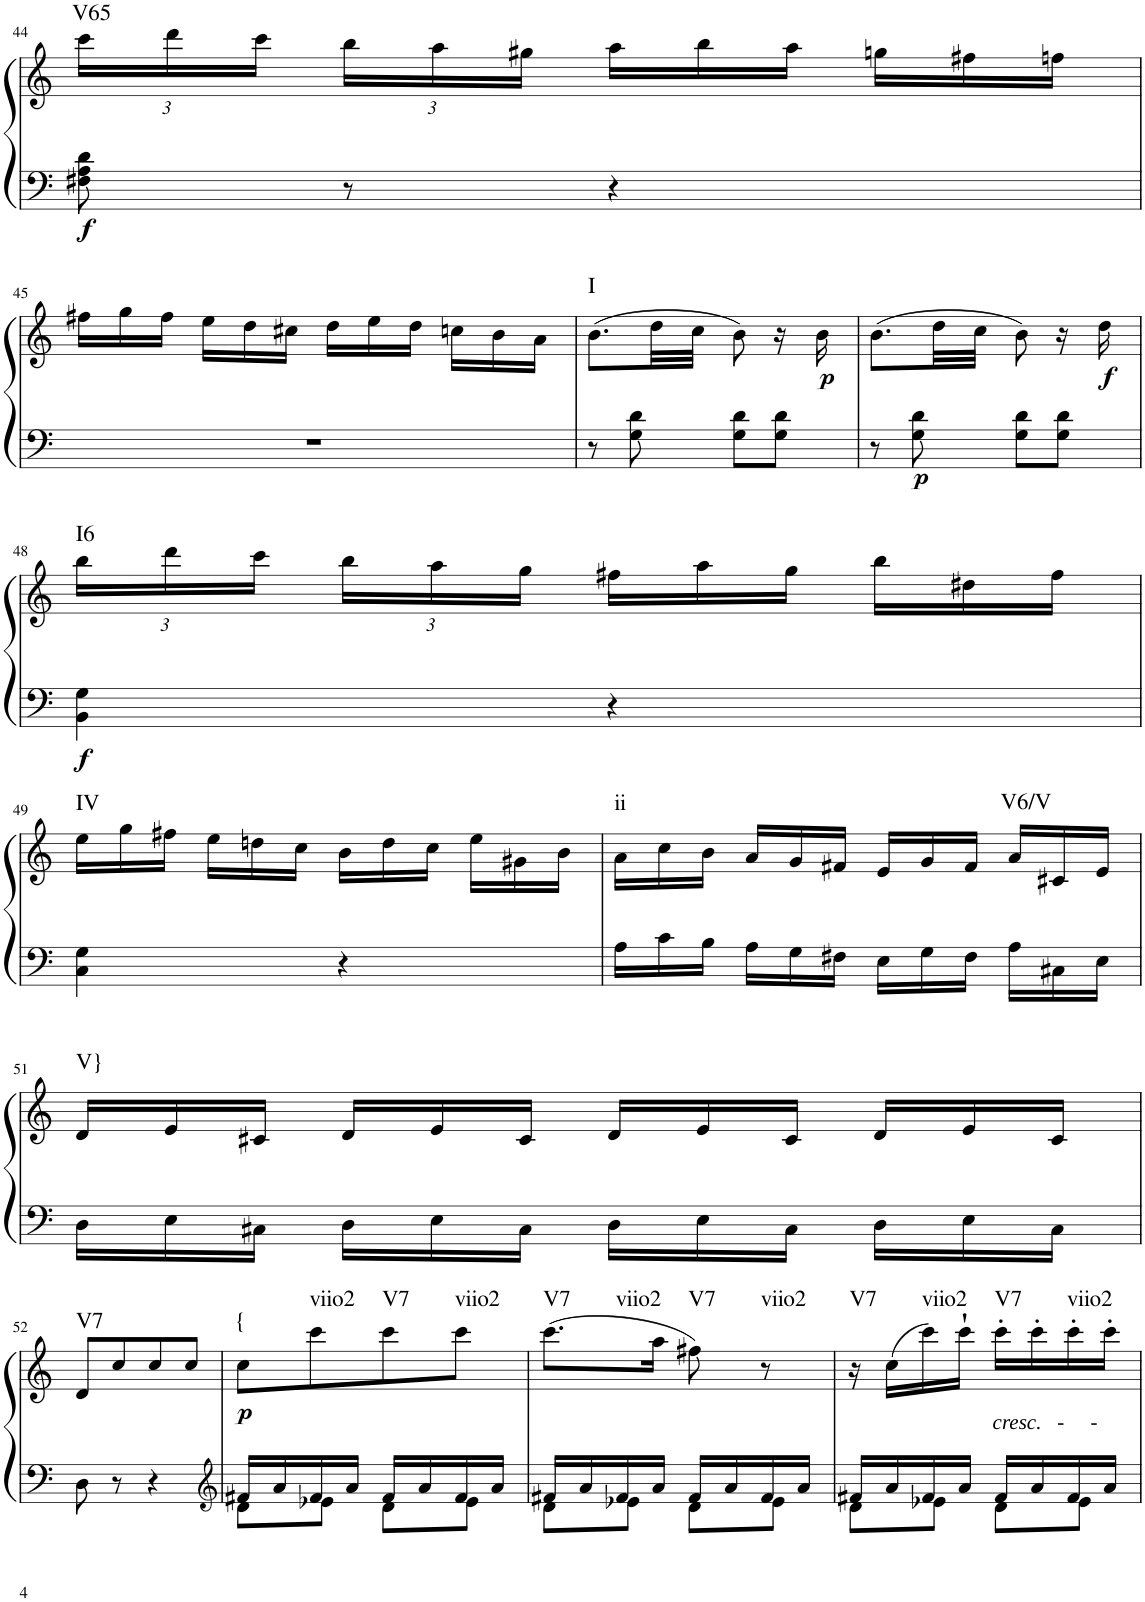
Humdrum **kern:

**kern	**kern	**dynam	**harte
*part1	*part1	*part1	*part1
*staff2	*staff1	*staff1/2	*
*I"Klavier linke Hand	*	*	*
!!LO:PB:g=z
*clefF4	*clefG2	*	*
*k[]	*k[]	*	*
*M2/4	*M2/4	*	*
*	*Xbrackettup	*	*
=44	=44	=44	=44
!	!	!LO:DY:b=2	!LO:H:kt=V65
8F#X\ 8A\ 8d\	24ccc\LL	f	N
.	24ddd\	.	.
.	24ccc\JJ	.	.
8r	24bb\LL	.	.
.	24aa\	.	.
.	24gg#X\JJ	.	.
4r	24aa\LL	.	.
.	24bb\	.	.
.	24aa\JJ	.	.
.	24ggn\LL	.	.
.	24ff#X\	.	.
.	24ffn\JJ	.	.
!!LO:LB:g=z
=45	=45	=45	=45
2r	24ff#X\LL	.	.
.	24gg\	.	.
.	24ff#\JJ	.	.
.	24ee\LL	.	.
.	24dd\	.	.
.	24cc#X\JJ	.	.
.	24dd\LL	.	.
.	24ee\	.	.
.	24dd\JJ	.	.
.	24ccn\LL	.	.
.	24b\	.	.
.	24a\JJ	.	.
=46	=46	=46	=46
!	!	!	!LO:H:kt=I
8r	(8.b\L	.	N
8G\ 8d\	.	.	.
.	32dd\LL	.	.
.	32cc\JJJ	.	.
8G\ 8d\L	8b\)	.	.
8G\ 8d\J	16r	.	.
!	!	!LO:DY:b	!
.	16b\	p	.
=47	=47	=47	=47
8r	(8.b\L	.	.
!	!	!LO:DY:b=2	!
8G\ 8d\	.	p	.
.	32dd\LL	.	.
.	32cc\JJJ	.	.
8G\ 8d\L	8b\)	.	.
8G\ 8d\J	16r	.	.
!	!	!LO:DY:b	!
.	16dd\	f	.
!!LO:LB:g=z
=48	=48	=48	=48
!	!	!LO:DY:b=2	!LO:H:kt=I6
4BB\ 4G\	24bb\LL	f	N
.	24ddd\	.	.
.	24ccc\JJ	.	.
.	24bb\LL	.	.
.	24aa\	.	.
.	24gg\JJ	.	.
4r	24ff#X\LL	.	.
.	24aa\	.	.
.	24gg\JJ	.	.
.	24bb\LL	.	.
.	24dd#X\	.	.
.	24ff#\JJ	.	.
!!LO:LB:g=z
=49	=49	=49	=49
!	!	!	!LO:H:kt=IV
4C\ 4G\	24ee\LL	.	N
.	24gg\	.	.
.	24ff#X\JJ	.	.
.	24ee\LL	.	.
.	24ddn\	.	.
.	24cc\JJ	.	.
4r	24b\LL	.	.
.	24dd\	.	.
.	24cc\JJ	.	.
.	24ee\LL	.	.
.	24g#X\	.	.
.	24b\JJ	.	.
=50	=50	=50	=50
*Xbrackettup	*	*	*
!	!	!	!LO:H:kt=ii
24A\LL	24a\LL	.	N
24c\	24cc\	.	.
24B\JJ	24b\JJ	.	.
24A\LL	24a/LL	.	.
24G\	24g/	.	.
24F#X\JJ	24f#X/JJ	.	.
24E\LL	24e/LL	.	.
24G\	24g/	.	.
24F#\JJ	24f#/JJ	.	.
!	!	!	!LO:H:kt=V6/V
24A\LL	24a/LL	.	N
24C#X\	24c#X/	.	.
24E\JJ	24e/JJ	.	.
!!LO:LB:g=z
=51	=51	=51	=51
!	!	!	!LO:H:kt=V}
24D\LL	24d/LL	.	N
24E\	24e/	.	.
24C#X\JJ	24c#X/JJ	.	.
24D\LL	24d/LL	.	.
24E\	24e/	.	.
24C#\JJ	24c#/JJ	.	.
24D\LL	24d/LL	.	.
24E\	24e/	.	.
24C#\JJ	24c#/JJ	.	.
24D\LL	24d/LL	.	.
24E\	24e/	.	.
24C#\JJ	24c#/JJ	.	.
!!LO:LB:g=z
=52	=52	=52	=52
!	!	!	!LO:H:kt=V7
8D\	8d/L	.	N
8r	8cc/	.	.
4r	8cc/	.	.
.	8cc/J	.	.
=53	=53	=53	=53
*clefG2	*	*	*
*^	*	*	*
!	!	!	!LO:DY:b	!LO:H:kt={
16f#X/LL	8d\L	8cc\L	p	N
16a/	.	.	.	.
!	!	!	!	!LO:H:kt=viio2
16f#/	8e-X\J	8ccc\	.	N
16a/JJ	.	.	.	.
!	!	!	!	!LO:H:kt=V7
16f#/LL	8d\L	8ccc\	.	N
16a/	.	.	.	.
!	!	!	!	!LO:H:kt=viio2
16f#/	8e-\J	8ccc\J	.	N
16a/JJ	.	.	.	.
=54	=54	=54	=54	=54
!	!	!	!	!LO:H:n=1:kt=V7
!	!	!	!	!LO:H:n=2:kt=viio2
16f#X/LL	8d\L	(8.ccc\L	.	N N
16a/	.	.	.	.
16f#/	8e-X\J	.	.	.
16a/JJ	.	16aa\Jk	.	.
!	!	!	!	!LO:H:kt=V7
16f#/LL	8d\L	8ff#X\)	.	N
16a/	.	.	.	.
!	!	!	!	!LO:H:kt=viio2
16f#/	8e-\J	8r	.	N
16a/JJ	.	.	.	.
=55	=55	=55	=55	=55
!	!	!	!	!LO:H:kt=V7
16f#X/LL	8d\L	16r	.	N
16a/	.	(16cc\LL	.	.
!	!	!	!	!LO:H:kt=viio2
16f#/	8e-X\J	16ccc\)	.	N
16a/JJ	.	16ccc`\JJ	.	.
!	!	!LO:TX:b:i:t=cresc.   -     -	!	!LO:H:kt=V7
16f#/LL	8d\L	16ccc'\LL	.	N
16a/	.	16ccc'\	.	.
!	!	!	!	!LO:H:kt=viio2
16f#/	8e-\J	16ccc'\	.	N
16a/JJ	.	16ccc'\JJ	.	.
*v	*v	*	*	*
=	=	=	=
*-	*-	*-	*-
